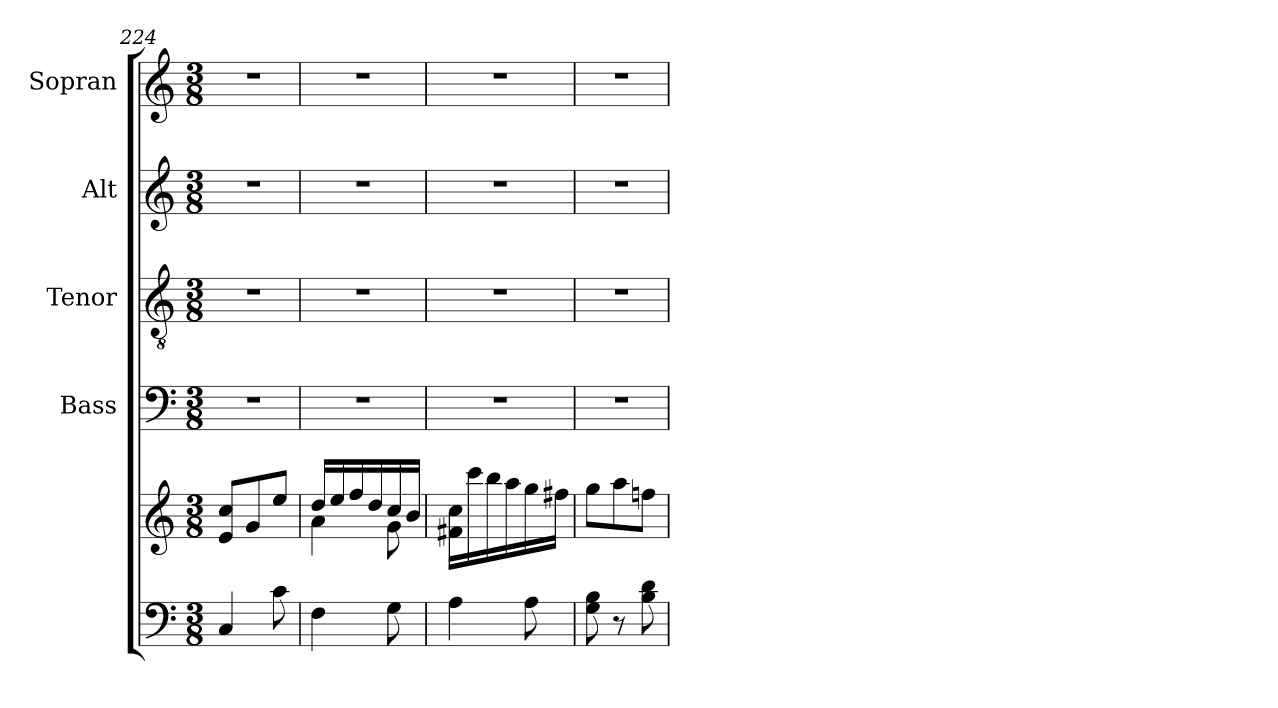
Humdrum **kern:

**kern	**kern	**kern	**kern	**kern	**kern
*part5	*part5	*part4	*part3	*part2	*part1
*staff6	*staff5	*staff4	*staff3	*staff2	*staff1
*	*	*I"Bass	*I"Tenor	*I"Alt	*I"Sopran
*	*	*I'B.	*I'T.	*I'A.	*I'S.
!!LO:LB:g=z
*clefF4	*clefG2	*clefF4	*clefGv2	*clefG2	*clefG2
*k[]	*k[]	*k[]	*k[]	*k[]	*k[]
*C:	*C:	*C:	*C:	*C:	*C:
*M3/8	*M3/8	*M3/8	*M3/8	*M3/8	*M3/8
=224	=224	=224	=224	=224	=224
4C/	8e/ 8cc/L	4.r	4.r	4.r	4.r
.	8g/	.	.	.	.
8c\	8ee/J	.	.	.	.
=225	=225	=225	=225	=225	=225
*	*^	*	*	*	*
4F\	16dd/LL	4a\	4.r	4.r	4.r	4.r
.	16ee/	.	.	.	.	.
.	16ff/	.	.	.	.	.
.	16dd/	.	.	.	.	.
8G\	16cc/	8g\	.	.	.	.
.	16b/JJ	.	.	.	.	.
*	*v	*v	*	*	*	*
=226	=226	=226	=226	=226	=226
4A\	16f#X\ 16cc\LL	4.r	4.r	4.r	4.r
.	16ccc\	.	.	.	.
.	16bb\	.	.	.	.
.	16aa\	.	.	.	.
8A\	16gg\	.	.	.	.
.	16ff#X\JJ	.	.	.	.
=227	=227	=227	=227	=227	=227
8G\ 8B\	8gg\L	4.r	4.r	4.r	4.r
8r	8aa\	.	.	.	.
8B\ 8d\	8ffn\J	.	.	.	.
=	=	=	=	=	=
*-	*-	*-	*-	*-	*-
